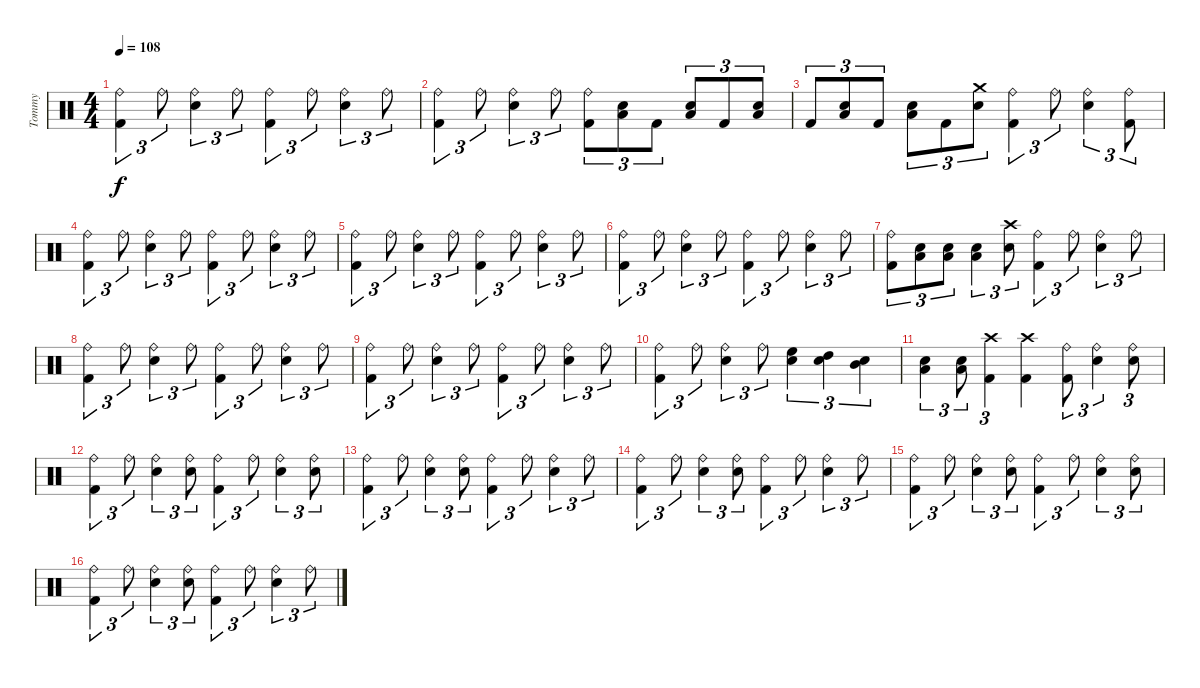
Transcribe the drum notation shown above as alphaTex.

\track ("Tommy" "Tommy") {instrument percussion}
\staff {score}
\articulation defaults
\ts (4 4)
\tempo 108
\clef neutral
\ks c
("Ride (bell)" "Kick (hit) 2").4{tu (3 2) dy f} "Ride (bell)".8{tu (3 2)} ("Ride (bell)" "Electric Snare (hit)").4{tu (3 2)} "Ride (bell)".8{tu (3 2)} ("Ride (bell)" "Kick (hit) 2").4{tu (3 2)} "Ride (bell)".8{tu (3 2)} ("Ride (bell)" "Electric Snare (hit)").4{tu (3 2)} "Ride (bell)".8{tu (3 2)} |
("Ride (bell)" "Kick (hit) 2").4{tu (3 2)} "Ride (bell)".8{tu (3 2)} ("Ride (bell)" "Electric Snare (hit)").4{tu (3 2)} "Ride (bell)".8{tu (3 2)} ("Ride (bell)" "Kick (hit) 2").8{tu (3 2)} ("Low Floor Tom (hit)" "Electric Snare (hit)").8{tu (3 2)} "Kick (hit) 2".8{tu (3 2)} ("Low Floor Tom (hit)" "Electric Snare (hit)").8{tu (3 2)} "Kick (hit) 2".8{tu (3 2)} ("Low Floor Tom (hit)" "Electric Snare (hit)").8{tu (3 2)} |
"Kick (hit) 2".8{tu (3 2)} ("Low Floor Tom (hit)" "Electric Snare (hit)").8{tu (3 2)} "Kick (hit) 2".8{tu (3 2)} ("Low Floor Tom (hit)" "Electric Snare (hit)").8{tu (3 2)} "Kick (hit) 2".8{tu (3 2)} ("Crash medium (hit)" "Electric Snare (hit)").8{tu (3 2)} ("Ride (bell)" "Kick (hit) 2").4{tu (3 2)} "Ride (bell)".8{tu (3 2)} ("Ride (bell)" "Electric Snare (hit)").4{tu (3 2)} ("Ride (bell)" "Kick (hit) 2").8{tu (3 2)} |
("Ride (bell)" "Kick (hit) 2").4{tu (3 2)} "Ride (bell)".8{tu (3 2)} ("Ride (bell)" "Electric Snare (hit)").4{tu (3 2)} "Ride (bell)".8{tu (3 2)} ("Ride (bell)" "Kick (hit) 2").4{tu (3 2)} "Ride (bell)".8{tu (3 2)} ("Ride (bell)" "Electric Snare (hit)").4{tu (3 2)} "Ride (bell)".8{tu (3 2)} |
("Ride (bell)" "Kick (hit) 2").4{tu (3 2)} "Ride (bell)".8{tu (3 2)} ("Ride (bell)" "Electric Snare (hit)").4{tu (3 2)} "Ride (bell)".8{tu (3 2)} ("Ride (bell)" "Kick (hit) 2").4{tu (3 2)} "Ride (bell)".8{tu (3 2)} ("Ride (bell)" "Electric Snare (hit)").4{tu (3 2)} "Ride (bell)".8{tu (3 2)} |
("Ride (bell)" "Kick (hit) 2").4{tu (3 2)} "Ride (bell)".8{tu (3 2)} ("Ride (bell)" "Electric Snare (hit)").4{tu (3 2)} "Ride (bell)".8{tu (3 2)} ("Ride (bell)" "Kick (hit) 2").4{tu (3 2)} "Ride (bell)".8{tu (3 2)} ("Ride (bell)" "Electric Snare (hit)").4{tu (3 2)} "Ride (bell)".8{tu (3 2)} |
("Ride (bell)" "Kick (hit) 2").8{tu (3 2)} ("Low Floor Tom (hit)" "Electric Snare (hit)").8{tu (3 2)} ("Low Floor Tom (hit)" "Electric Snare (hit)").8{tu (3 2)} ("Low Floor Tom (hit)" "Electric Snare (hit)").4{tu (3 2)} ("Crash high (hit)" "Electric Snare (hit)").8{tu (3 2)} ("Ride (bell)" "Kick (hit) 2").4{tu (3 2)} "Ride (bell)".8{tu (3 2)} ("Ride (bell)" "Electric Snare (hit)").4{tu (3 2)} "Ride (bell)".8{tu (3 2)} |
("Ride (bell)" "Kick (hit) 2").4{tu (3 2)} "Ride (bell)".8{tu (3 2)} ("Ride (bell)" "Electric Snare (hit)").4{tu (3 2)} "Ride (bell)".8{tu (3 2)} ("Ride (bell)" "Kick (hit) 2").4{tu (3 2)} "Ride (bell)".8{tu (3 2)} ("Ride (bell)" "Electric Snare (hit)").4{tu (3 2)} "Ride (bell)".8{tu (3 2)} |
("Ride (bell)" "Kick (hit) 2").4{tu (3 2)} "Ride (bell)".8{tu (3 2)} ("Ride (bell)" "Electric Snare (hit)").4{tu (3 2)} "Ride (bell)".8{tu (3 2)} ("Ride (bell)" "Kick (hit) 2").4{tu (3 2)} "Ride (bell)".8{tu (3 2)} ("Ride (bell)" "Electric Snare (hit)").4{tu (3 2)} "Ride (bell)".8{tu (3 2)} |
("Ride (bell)" "Kick (hit) 2").4{tu (3 2)} "Ride (bell)".8{tu (3 2)} ("Ride (bell)" "Electric Snare (hit)").4{tu (3 2)} "Ride (bell)".8{tu (3 2)} ("High Floor Tom (hit)" "Electric Snare (hit)").4{tu (3 2)} ("High Tom (hit)" "Electric Snare (hit)").4{tu (3 2)} ("Mid Tom (hit)" "Electric Snare (hit)").4{tu (3 2)} |
("Low Tom (hit)" "Electric Snare (hit)").4{tu (3 2)} ("Low Floor Tom (hit)" "Electric Snare (hit)").8{tu (3 2)} ("Crash high (hit)" "Kick (hit) 2").4{tu (3 2)} ("Crash high (hit)" "Kick (hit) 2").4 ("Ride (bell)" "Kick (hit) 2").8{tu (3 2)} ("Ride (bell)" "Electric Snare (hit)").4{tu (3 2)} ("Ride (bell)" "Electric Snare (hit)").8{tu (3 2)} |
("Ride (bell)" "Kick (hit) 2").4{tu (3 2)} "Ride (bell)".8{tu (3 2)} ("Ride (bell)" "Electric Snare (hit)").4{tu (3 2)} ("Ride (bell)" "Electric Snare (hit)").8{tu (3 2)} ("Ride (bell)" "Kick (hit) 2").4{tu (3 2)} "Ride (bell)".8{tu (3 2)} ("Ride (bell)" "Electric Snare (hit)").4{tu (3 2)} ("Ride (bell)" "Electric Snare (hit)").8{tu (3 2)} |
("Ride (bell)" "Kick (hit) 2").4{tu (3 2)} "Ride (bell)".8{tu (3 2)} ("Ride (bell)" "Electric Snare (hit)").4{tu (3 2)} ("Ride (bell)" "Electric Snare (hit)").8{tu (3 2)} ("Ride (bell)" "Kick (hit) 2").4{tu (3 2)} "Ride (bell)".8{tu (3 2)} ("Ride (bell)" "Electric Snare (hit)").4{tu (3 2)} "Ride (bell)".8{tu (3 2)} |
("Ride (bell)" "Kick (hit) 2").4{tu (3 2)} "Ride (bell)".8{tu (3 2)} ("Ride (bell)" "Electric Snare (hit)").4{tu (3 2)} ("Ride (bell)" "Electric Snare (hit)").8{tu (3 2)} ("Ride (bell)" "Kick (hit) 2").4{tu (3 2)} "Ride (bell)".8{tu (3 2)} ("Ride (bell)" "Electric Snare (hit)").4{tu (3 2)} "Ride (bell)".8{tu (3 2)} |
("Ride (bell)" "Kick (hit) 2").4{tu (3 2)} "Ride (bell)".8{tu (3 2)} ("Ride (bell)" "Electric Snare (hit)").4{tu (3 2)} ("Ride (bell)" "Electric Snare (hit)").8{tu (3 2)} ("Ride (bell)" "Kick (hit) 2").4{tu (3 2)} "Ride (bell)".8{tu (3 2)} ("Ride (bell)" "Electric Snare (hit)").4{tu (3 2)} ("Ride (bell)" "Electric Snare (hit)").8{tu (3 2)} |
("Ride (bell)" "Kick (hit) 2").4{tu (3 2)} "Ride (bell)".8{tu (3 2)} ("Ride (bell)" "Electric Snare (hit)").4{tu (3 2)} ("Ride (bell)" "Electric Snare (hit)").8{tu (3 2)} ("Ride (bell)" "Kick (hit) 2").4{tu (3 2)} "Ride (bell)".8{tu (3 2)} ("Ride (bell)" "Electric Snare (hit)").4{tu (3 2)} "Ride (bell)".8{tu (3 2)}
